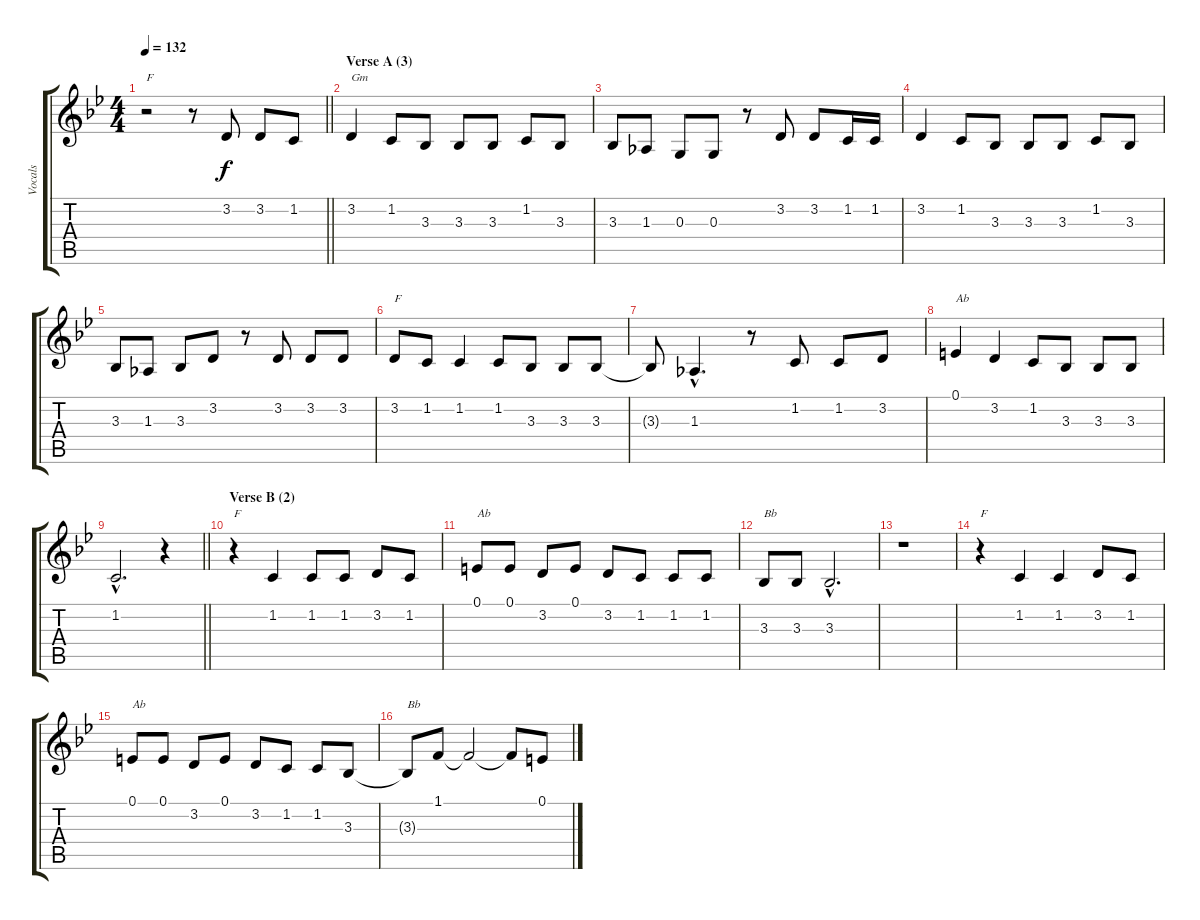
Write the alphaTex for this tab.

\track ("Vocals" "Vocals") {instrument sopranosax}
\staff {score tabs}
\tuning (E4 B3 G3 D3 A2 E2) {hide}
\ts (4 4)
\tempo 132
\clef g2
\barLineRight lightlight
\ks bb
r.2{txt "F" dy f} r.8 3.2.8 3.2.8 1.2.8 |
\section ("" "Verse A (3)")
3.2.4{txt "Gm"} 1.2.8 3.3.8 3.3.8 3.3.8 1.2.8 3.3.8 |
3.3.8 1.3.8 0.3.8 0.3.8 r.8 3.2.8 3.2.8 1.2.16 1.2.16 |
3.2.4 1.2.8 3.3.8 3.3.8 3.3.8 1.2.8 3.3.8 |
3.3.8 1.3.8 3.3.8 3.2.8 r.8 3.2.8 3.2.8 3.2.8 |
3.2.8{txt "F"} 1.2.8 1.2.4 1.2.8 3.3.8 3.3.8 3.3.8 |
3.3{t}.8 1.3{hac}.4{d} r.8 1.2.8 1.2.8 3.2.8 |
0.1.4{txt "Ab"} 3.2.4 1.2.8 3.3.8 3.3.8 3.3.8 |
\barLineRight lightlight
1.2{hac}.2{d} r.4 |
\section ("" "Verse B (2)")
r.4{txt "F"} 1.2.4 1.2.8 1.2.8 3.2.8 1.2.8 |
0.1.8{txt "Ab"} 0.1.8 3.2.8 0.1.8 3.2.8 1.2.8 1.2.8 1.2.8 |
3.3.8{txt "Bb"} 3.3.8 3.3{hac}.2{d} |
r.1 |
r.4{txt "F"} 1.2.4 1.2.4 3.2.8 1.2.8 |
0.1.8{txt "Ab"} 0.1.8 3.2.8 0.1.8 3.2.8 1.2.8 1.2.8 3.3.8 |
3.3{t}.8{txt "Bb"} 1.1.8 1.1{t}.2 1.1{t}.8 0.1.8
